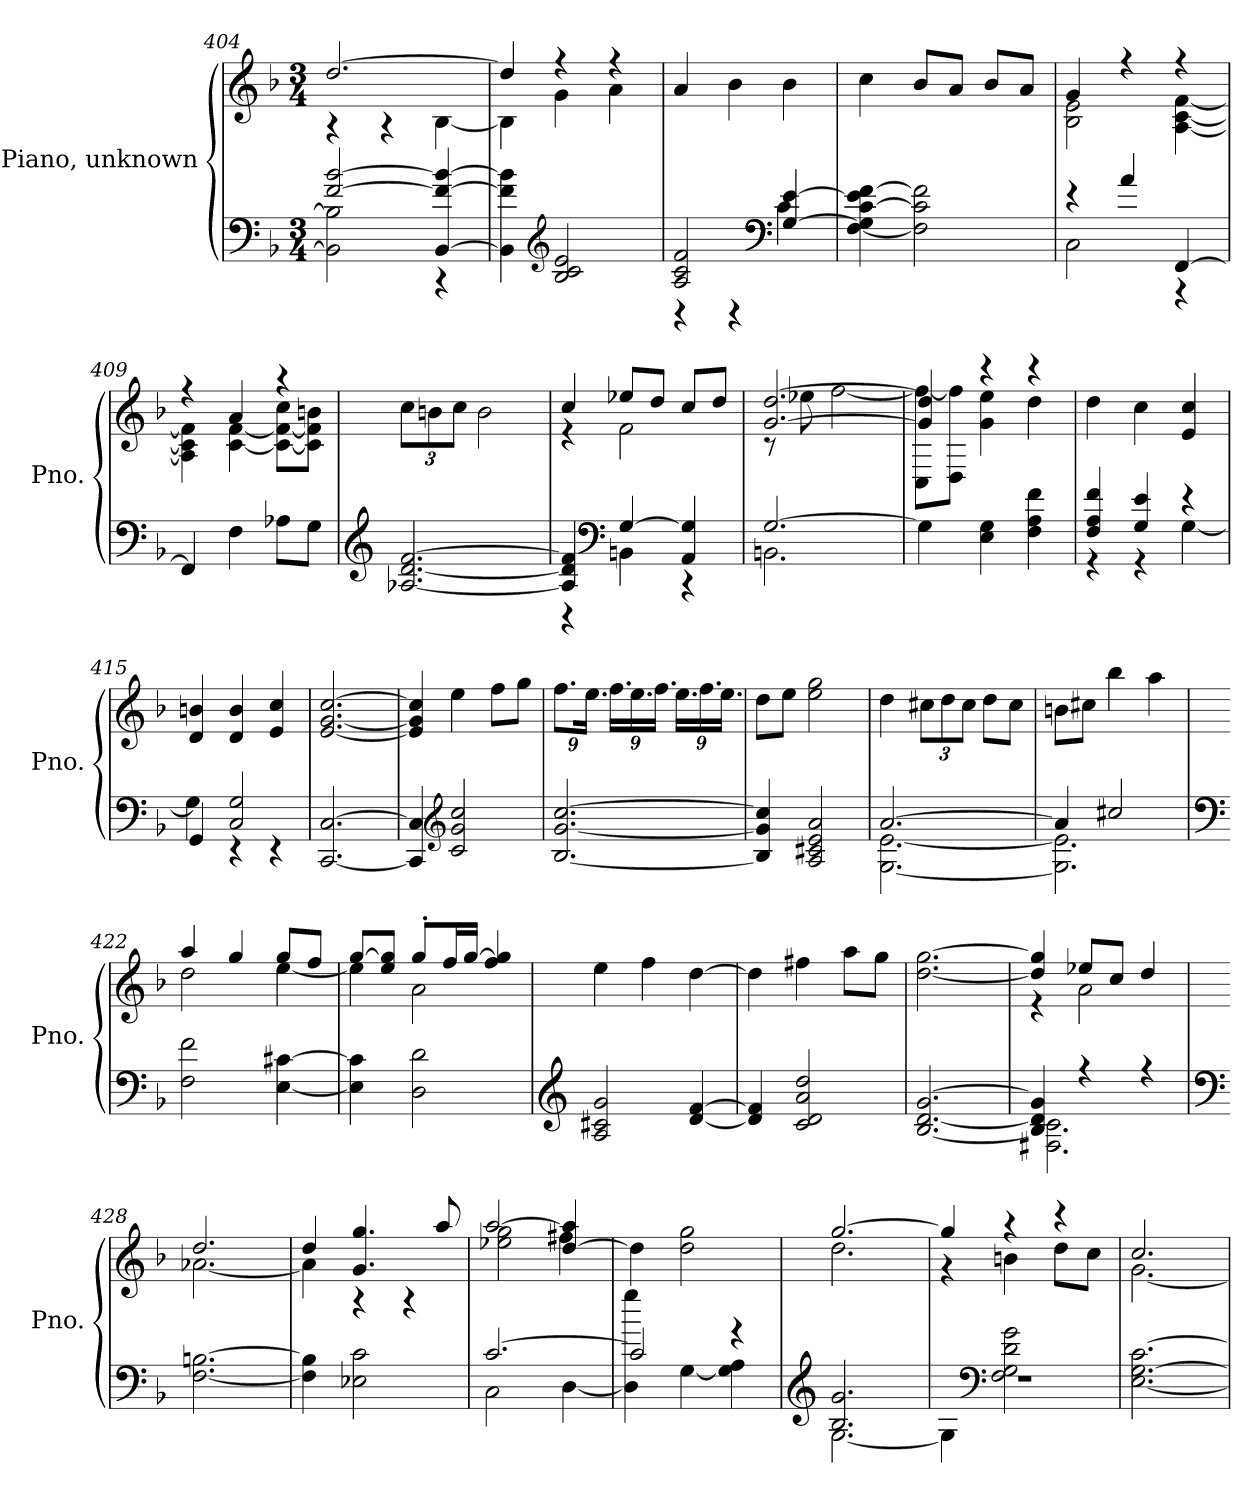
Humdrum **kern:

**kern	**kern
*part1	*part1
*staff2	*staff1
*I"Piano, unknown	*
*I'Pno.	*
*clefF4	*clefG2
*k[b-]	*k[b-]
*M3/4	*M3/4
=404	=404
*^	*^
[2f/ [2b-/	2BB-\] 2B-\]	[2.dd/	4r
.	.	.	4r
[4BB-/ 4f/_ 4b-/_	4r	.	[4B-\
*v	*v	*	*
=405	=405	=405
4BB-\] 4f\] 4b-\]	4dd/]	4B-\]
*clefG2	*	*
2B-/ 2c/ 2e/	4r	4g\
.	4r	4a\
*	*v	*v
!!LO:LB:g=z
=406	=406
*^	*
2A/ 2c/ 2f/	4r	4a/
.	4r	4b-\
*clefF4	*	*
[4G/ [4e/	4c\	4b-\
*v	*v	*
=407	=407
[4F\ 4G\] [4c\ 4e\] [4f\	4cc\
2F\] 2c\] 2f\]	8b-/L
.	8a/J
.	8b-/L
.	8a/J
=408	=408
*^	*^
4r	2C\	4g/	2B-\ 2e\
4a/	.	4r	.
[4FF/	4r	4r	[4A\ [4c\ [4f\
*v	*v	*	*
=409	=409	=409
4FF/]	4r	4A\] 4c\] 4f\]
4F\	4a/	[4c\ [4f\
8A-X\L	4r	8c\_ 8f\_ 8cc\L
8G\J	.	8c\] 8f\] 8bn\J
*	*v	*v
=410	=410
*clefG2	*
*	*Xbrackettup
[2.A-X/ [2.d/ [2.f/	12cc\L
.	12bn\
.	12cc\J
.	2b\
=411	=411
*^	*^
4A-/] 4d/] 4f/]	4r	4cc/	4r
*clefF4	*	*	*
[4G/	4BBn\	8ee-X/L	2f\
.	.	8dd/J	.
4AA/ 4G/]	4r	8cc/L	.
.	.	8dd/J	.
=412	=412	=412	=412
[2.G/	2.BBn\	[2.g/ [2.dd/	8r
.	.	.	8ee-X\
.	.	.	[2ff\
*v	*v	*	*
!!LO:LB:g=z	!!
=413	=413	=413
4G\]	4g/] 4dd/]	8C\ 8ff\_L
.	.	8D\ 8ff\]J
4E\ 4G\	4r	4g\ 4ee\
4F\ 4A\ 4f\	4r	4dd\
*	*v	*v
=414	=414
*^	*
4F/ 4A/ 4f/	4r	4dd\
4G/ 4e/	4r	4cc\
4r	[4G\	4e/ 4cc/
=415	=415	=415
4GG/	4G\]	4d/ 4bn/
2C/ 2G/	4r	4d/ 4b/
.	4r	4e/ 4cc/
*v	*v	*
=416	=416
[2.CC/ [2.C/	[2.e/ [2.g/ [2.cc/
=417	=417
4CC/] 4C/]	4e/] 4g/] 4cc/]
*clefG2	*
2c/ 2g/ 2cc/	4ee\
.	8ff\L
.	8gg\J
=418	=418
[2.B-/ [2.g/ [2.cc/	9.ff\L
.	18.ee\Jk
.	18.ff\LL
.	18.ee\
.	18.ff\JJ
.	18.ee\LL
.	18.ff\
.	18.ee\JJ
=419	=419
4B-/] 4g/] 4cc/]	8dd\L
.	8ee\J
2A/ 2c#X/ 2e/ 2a/	2ee\ 2gg\
!!LO:LB:g=z
=420	=420
*^	*
[2.a/	[2.G\ [2.e\	4dd\
.	.	12cc#X\L
.	.	12dd\
.	.	12cc#\J
.	.	8dd\L
.	.	8cc#\J
=421	=421	=421
4a/]	2.G\] 2.e\]	8bn\L
.	.	8cc#X\J
2cc#X/	.	4bb-\
.	.	4aa\
*v	*v	*
=422	=422
*clefF4	*
*	*^
2F\ 2f\	4aa/	2dd\
.	4gg/	.
[4E\ [4c#X\	8gg/L	[4ee\
.	8ff/J	.
=423	=423	=423
4E\] 4c#\]	[8gg/L	4ee\]
.	8ee/ 8gg/]J	.
2D\ 2d\	8gg'/L	2a\
.	16ff/L	.
.	[16gg/JJ	.
.	4ff/ 4gg/]	.
*	*v	*v
=424	=424
*clefG2	*
2A/ 2c#X/ 2g/	4ee\
.	4ff\
[4d/ [4f/	[4dd\
=425	=425
4d/] 4f/]	4dd\]
2c/ 2d/ 2a/ 2dd/	4ff#X\
.	8aa\L
.	8gg\J
=426	=426
[2.B-/ [2.d/ [2.g/	[2.dd\ [2.gg\
!!LO:LB:g=z
=427	=427
*^	*^
4B-/] 4d/] 4g/]	2.F#X\ 2.c\	4dd/] 4gg/]	4r
4r	.	8ee-X/L	2a\
.	.	8cc/J	.
4r	.	4dd/	.
*v	*v	*	*
=428	=428	=428
*clefF4	*	*
[2.F\ [2.Bn\	2.dd/	[2.a-X\
=429	=429	=429
4F\] 4B\]	4dd/	4a-\]
2E-X\ 2c\	4.g/ 4.gg/	4r
.	.	4r
.	8aa/	.
=430	=430	=430
*^	*	*
[2.c/	2C\	[2aa/	2ee-X\ 2gg\
.	[4D\	[4dd/ 4aa/]	4ff#X\
*	*	*v	*v
=431	=431	=431
2c/]	4D\] 4gg\	4dd\]
.	[4G\	2dd\ 2gg\
4r	4G\] 4A\	.
=432	=432	=432
*clefG2	*	*
*	*	*^
2.B-/ 2.g/	[2.G\	[2.gg/	2.dd\
=433	=433	=433	=433
2.r	4G\]	4gg/]	4r
*clefF4	*	*	*
.	2F\ 2G\ 2d\ 2g\	4r	4bn\
.	.	4r	8dd\L
.	.	.	8cc\J
*v	*v	*	*
=434	=434	=434
[2.E\ [2.G\ [2.c\	2.cc/	[2.g\
*	*v	*v
=	=
*-	*-
